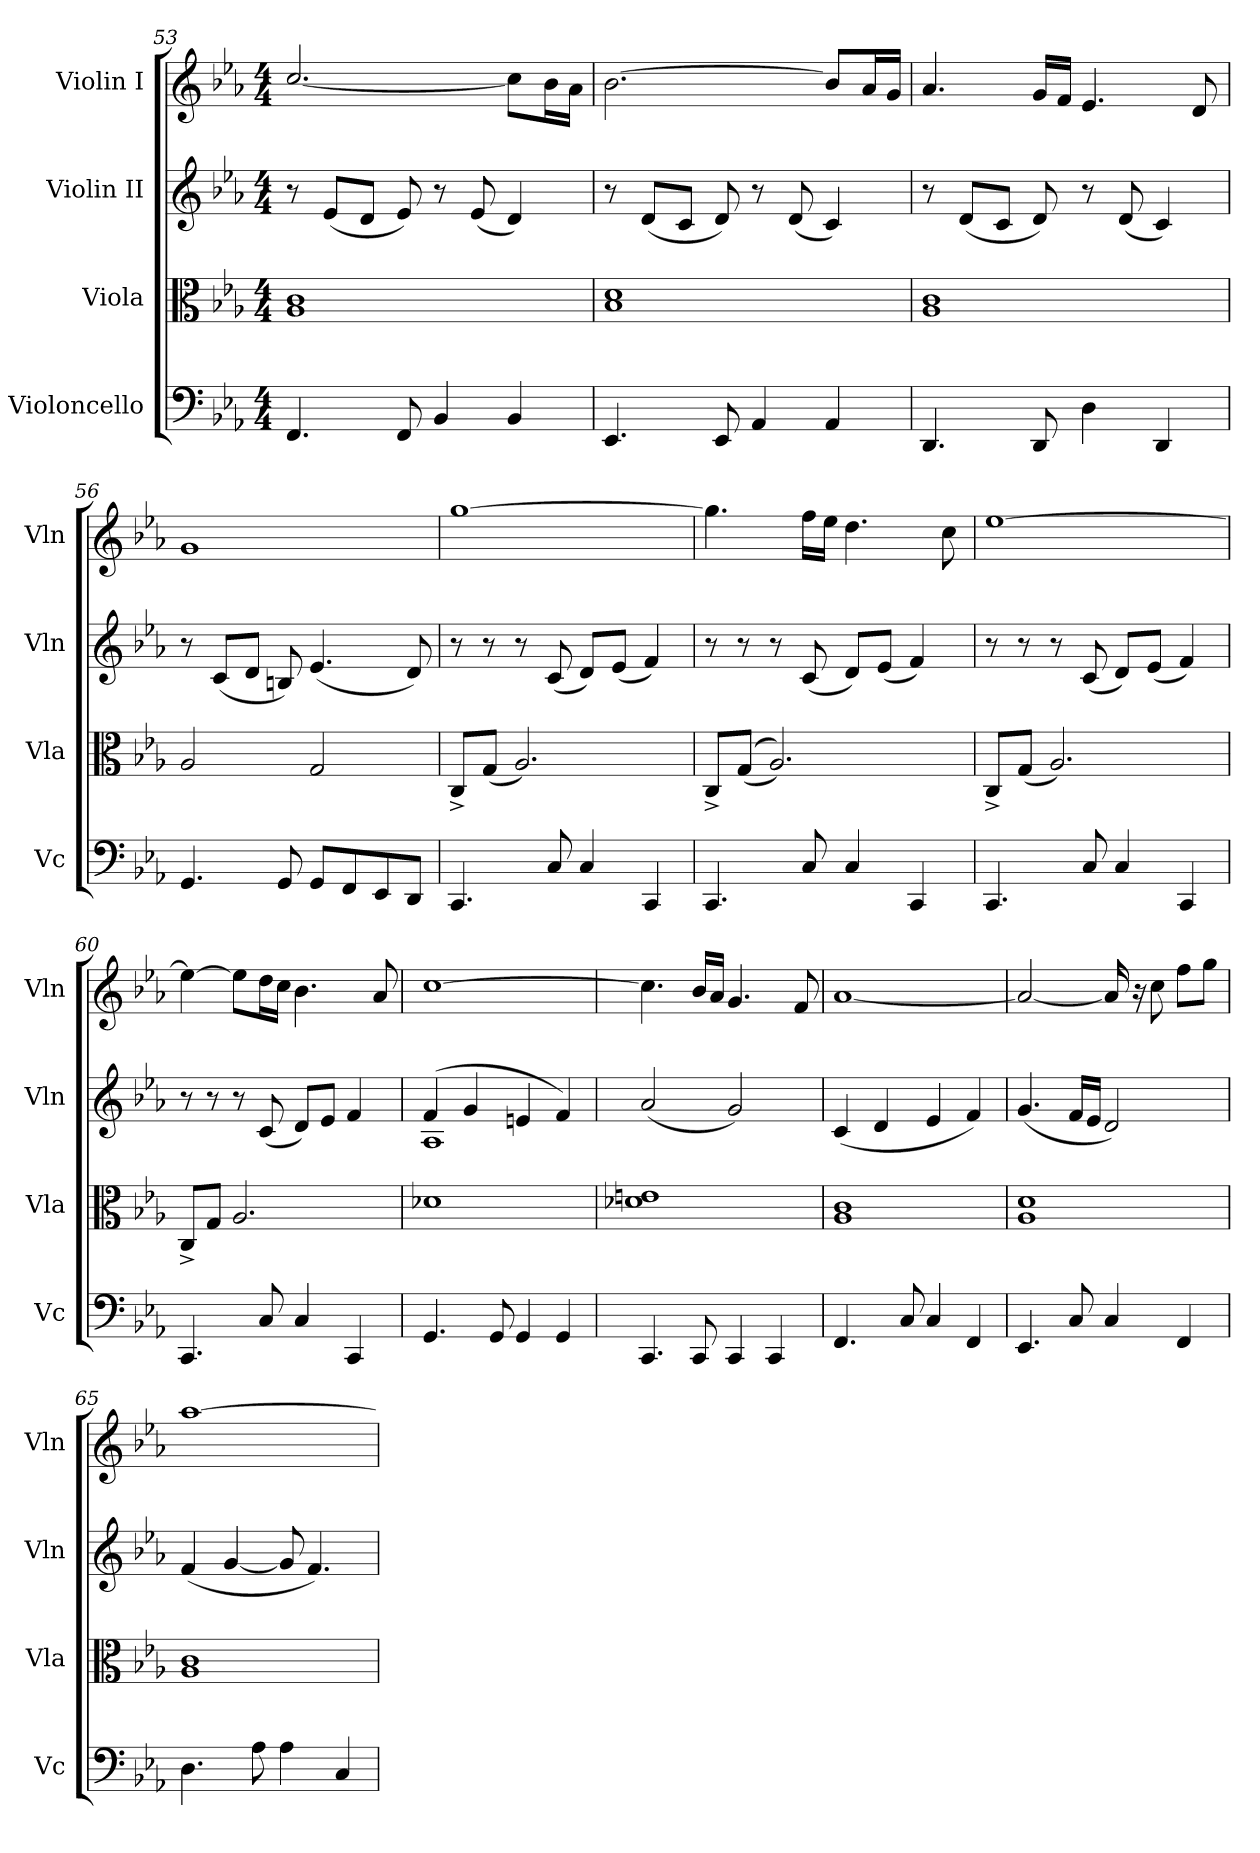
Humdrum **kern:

**kern	**kern	**kern	**kern
*part4	*part3	*part2	*part1
*staff4	*staff3	*staff2	*staff1
*I"Violoncello	*I"Viola	*I"Violin II	*I"Violin I
*I'Vc	*I'Vla	*I'Vln	*I'Vln
!!LO:LB:g=z
*clefF4	*clefC3	*clefG2	*clefG2
*k[b-e-a-]	*k[b-e-a-]	*k[b-e-a-]	*k[b-e-a-]
*M4/4	*M4/4	*M4/4	*M4/4
=53	=53	=53	=53
4.FF/	1A- 1c	8r	[2.cc/
.	.	(8e-/L	.
.	.	8d/J	.
8FF/	.	8e-/)	.
4BB-/	.	8r	.
.	.	(8e-/	.
4BB-/	.	4d/)	8cc\L]
.	.	.	16b-\L
.	.	.	16a-\JJ
=54	=54	=54	=54
4.EE-/	1B- 1d	8r	[2.b-\
.	.	(8d/L	.
.	.	8c/J	.
8EE-/	.	8d/)	.
4AA-/	.	8r	.
.	.	(8d/	.
4AA-/	.	4c/)	8b-/L]
.	.	.	16a-/L
.	.	.	16g/JJ
=55	=55	=55	=55
4.DD/	1A- 1c	8r	4.a-/
.	.	(8d/L	.
.	.	8c/J	.
8DD/	.	8d/)	16g/LL
.	.	.	16f/JJ
4D\	.	8r	4.e-/
.	.	(8d/	.
4DD/	.	4c/)	.
.	.	.	8d/
=56	=56	=56	=56
4.GG/	2A-/	8r	1g
.	.	(8c/L	.
.	.	8d/J	.
8GG/	.	8Bn/)	.
8GG/L	2G/	(4.e-/	.
8FF/	.	.	.
8EE-/	.	.	.
8DD/J	.	8d/)	.
!!LO:LB:g=z
=57	=57	=57	=57
4.CC/	8C^/L	8r	[1gg
.	(8G/J	8r	.
.	2.A-/)	8r	.
8C/	.	(8c/	.
4C/	.	8d/L)	.
.	.	(8e-/J	.
4CC/	.	4f/)	.
=58	=58	=58	=58
4.CC/	8C^/L	8r	4.gg\]
.	((8G/J	8r	.
.	2.A-/))	8r	.
8C/	.	(8c/	16ff\LL
.	.	.	16ee-\JJ
4C/	.	8d/L)	4.dd\
.	.	(8e-/J	.
4CC/	.	4f/)	.
.	.	.	8cc\
=59	=59	=59	=59
4.CC/	8C^/L	8r	[1ee-
.	(8G/J	8r	.
.	2.A-/)	8r	.
8C/	.	(8c/	.
4C/	.	8d/L)	.
.	.	(8e-/J	.
4CC/	.	4f/)	.
=60	=60	=60	=60
4.CC/	8C^/L	8r	4ee-\_
.	8G/J	8r	.
.	2.A-/	8r	8ee-\L]
8C/	.	(8c/	16dd\L
.	.	.	16cc\JJ
4C/	.	8d/L)	4.b-\
.	.	8e-/J	.
4CC/	.	4f/	.
.	.	.	8a-/
=61	=61	=61	=61
*	*	*^	*
4.GG/	1d-X	(4f/	1A-	[1cc
.	.	4g/	.	.
8GG/	.	.	.	.
4GG/	.	4en/	.	.
4GG/	.	4f/)	.	.
*	*	*v	*v	*
!!LO:PB:g=z
=62	=62	=62	=62
4.CC/	1d-X 1en	(2a-/	4.cc\]
8CC/	.	.	16b-/LL
.	.	.	16a-/JJ
4CC/	.	2g/)	4.g/
4CC/	.	.	.
.	.	.	8f/
=63	=63	=63	=63
4.FF/	1A- 1c	(4c/	[1a-
.	.	4d/	.
8C/	.	.	.
4C/	.	4e-/	.
4FF/	.	4f/)	.
=64	=64	=64	=64
4.EE-/	1A- 1d	(4.g/	2a-/_
8C/	.	16f/LL	.
.	.	16e-/JJ	.
4C/	.	2d/)	16a-/]
.	.	.	16r
.	.	.	8cc\
4FF/	.	.	8ff\L
.	.	.	8gg\J
=65	=65	=65	=65
4.D\	1A- 1c	(4f/	[1aa-
.	.	[4g/	.
8A-\	.	.	.
4A-\	.	8g/]	.
.	.	4.f/)	.
4C/	.	.	.
=	=	=	=
*-	*-	*-	*-
